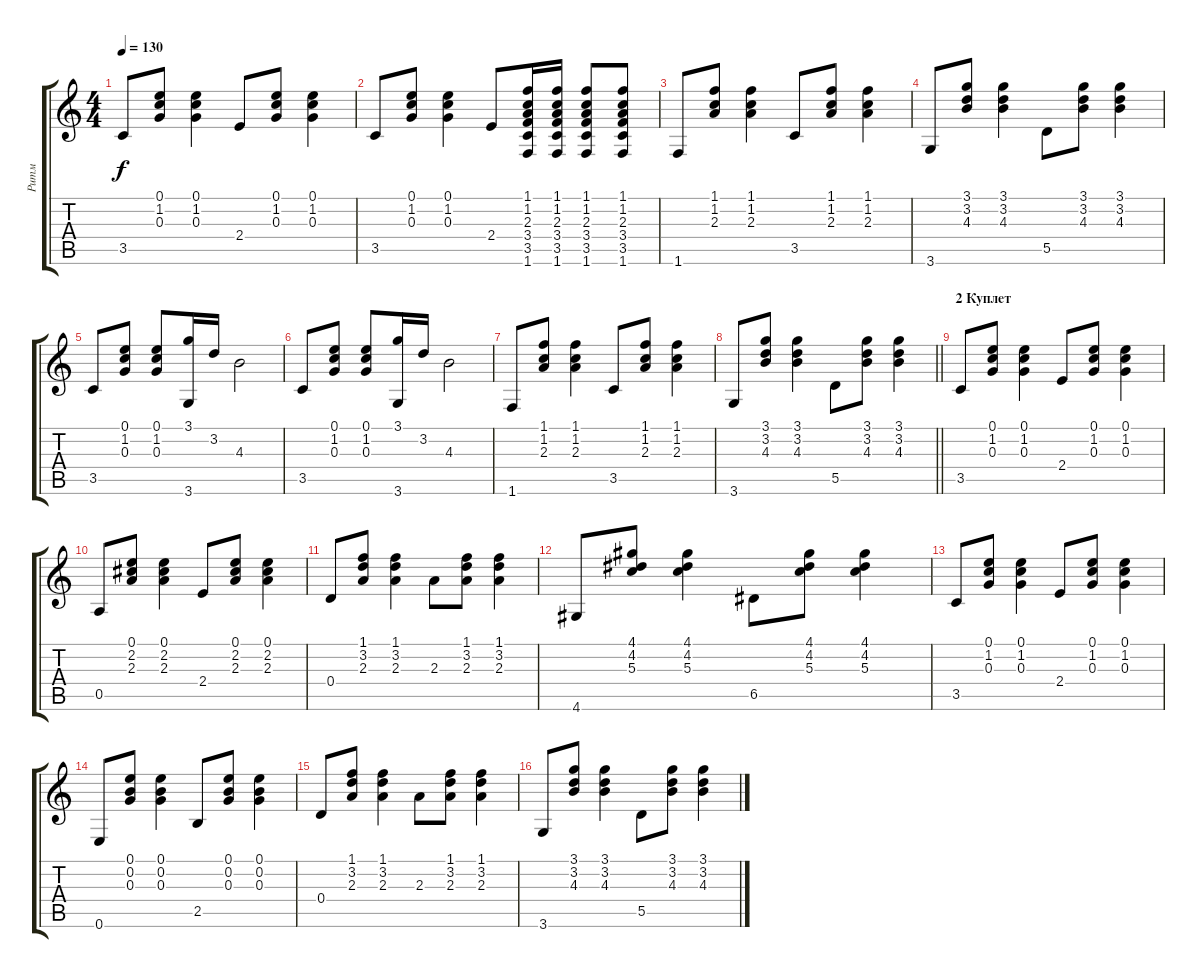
\track ("Ритм" "Ритм") {instrument acousticguitarsteel}
\staff {score tabs}
\tuning (E4 B3 G3 D3 A2 E2) {hide}
\ts (4 4)
\tempo 130
\clef g2
\ks c
3.5.8{dy f} (0.1 1.2 0.3).8 (0.1 1.2 0.3).4 2.4.8 (0.1 1.2 0.3).8 (0.1 1.2 0.3).4 |
3.5.8 (0.1 1.2 0.3).8 (0.1 1.2 0.3).4 2.4.8 (1.1 1.2 2.3 3.4 3.5 1.6).16 (1.1 1.2 2.3 3.4 3.5 1.6).16 (1.1 1.2 2.3 3.4 3.5 1.6).8 (1.1 1.2 2.3 3.4 3.5 1.6).8 |
1.6.8 (1.1 1.2 2.3).8 (1.1 1.2 2.3).4 3.5.8 (1.1 1.2 2.3).8 (1.1 1.2 2.3).4 |
3.6.8 (3.1 3.2 4.3).8 (3.1 3.2 4.3).4 5.5.8 (3.1 3.2 4.3).8 (3.1 3.2 4.3).4 |
3.5.8 (0.1 1.2 0.3).8 (0.1 1.2 0.3).8 (3.1 3.6).16 3.2.16 4.3.2 |
3.5.8 (0.1 1.2 0.3).8 (0.1 1.2 0.3).8 (3.1 3.6).16 3.2.16 4.3.2 |
1.6.8 (1.1 1.2 2.3).8 (1.1 1.2 2.3).4 3.5.8 (1.1 1.2 2.3).8 (1.1 1.2 2.3).4 |
\barLineRight lightlight
3.6.8 (3.1 3.2 4.3).8 (3.1 3.2 4.3).4 5.5.8 (3.1 3.2 4.3).8 (3.1 3.2 4.3).4 |
\section ("" "2 Куплет")
3.5.8 (0.1 1.2 0.3).8 (0.1 1.2 0.3).4 2.4.8 (0.1 1.2 0.3).8 (0.1 1.2 0.3).4 |
0.5.8 (0.1 2.2 2.3).8 (0.1 2.2 2.3).4 2.4.8 (0.1 2.2 2.3).8 (0.1 2.2 2.3).4 |
0.4.8 (1.1 3.2 2.3).8 (1.1 3.2 2.3).4 2.3.8 (1.1 3.2 2.3).8 (1.1 3.2 2.3).4 |
4.6.8 (4.1 4.2 5.3).8 (4.1 4.2 5.3).4 6.5.8 (4.1 4.2 5.3).8 (4.1 4.2 5.3).4 |
3.5.8 (0.1 1.2 0.3).8 (0.1 1.2 0.3).4 2.4.8 (0.1 1.2 0.3).8 (0.1 1.2 0.3).4 |
0.6.8 (0.1 0.2 0.3).8 (0.1 0.2 0.3).4 2.5.8 (0.1 0.2 0.3).8 (0.1 0.2 0.3).4 |
0.4.8 (1.1 3.2 2.3).8 (1.1 3.2 2.3).4 2.3.8 (1.1 3.2 2.3).8 (1.1 3.2 2.3).4 |
3.6.8 (3.1 3.2 4.3).8 (3.1 3.2 4.3).4 5.5.8 (3.1 3.2 4.3).8 (3.1 3.2 4.3).4
